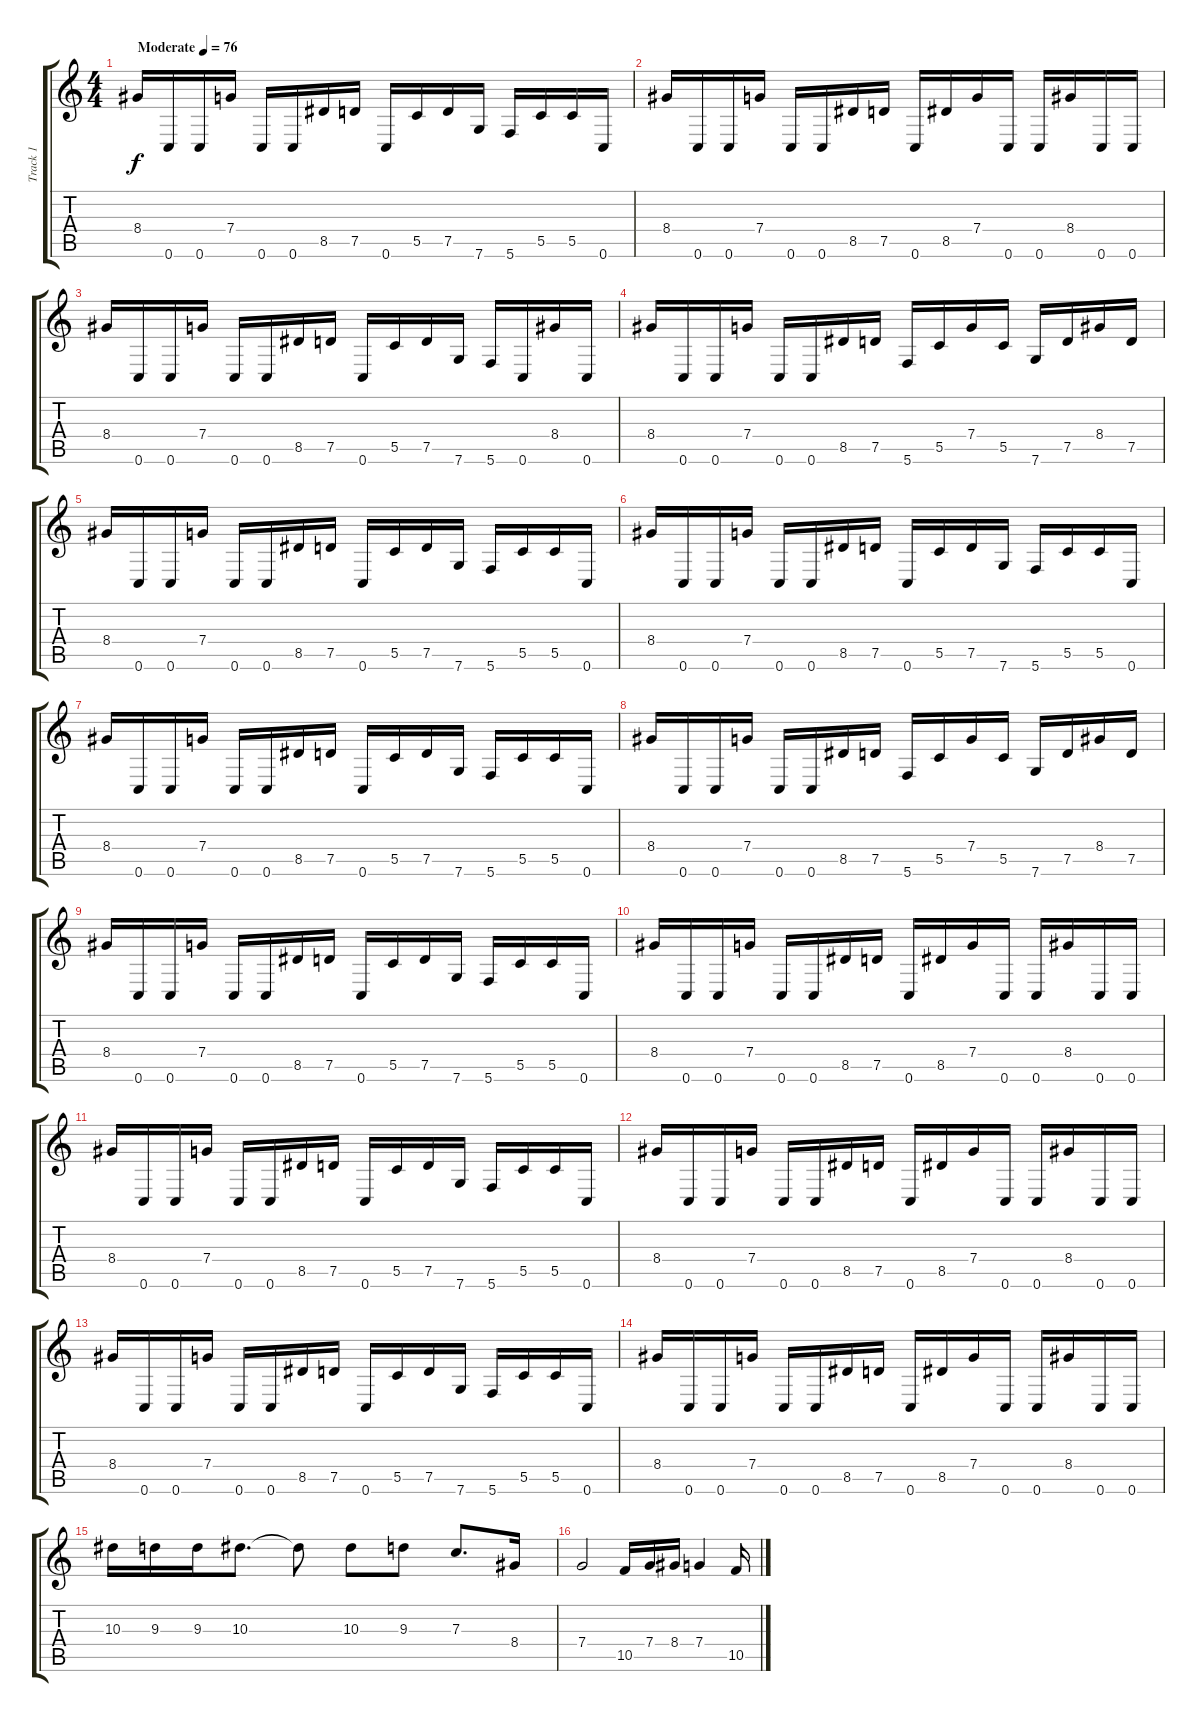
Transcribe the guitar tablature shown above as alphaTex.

\track ("Track 1" "Track 1") {instrument distortionguitar}
\staff {score tabs}
\tuning (D4 A3 F3 C3 G2 C2) {hide}
\ts (4 4)
\tempo (76 "Moderate")
\clef g2
\ks c
8.4.16{dy f instrument distortionguitar} 0.6.16 0.6.16 7.4.16 0.6.16 0.6.16 8.5.16 7.5.16 0.6.16 5.5.16 7.5.16 7.6.16 5.6.16 5.5.16 5.5.16 0.6.16 |
8.4.16 0.6.16 0.6.16 7.4.16 0.6.16 0.6.16 8.5.16 7.5.16 0.6.16 8.5.16 7.4.16 0.6.16 0.6.16 8.4.16 0.6.16 0.6.16 |
8.4.16 0.6.16 0.6.16 7.4.16 0.6.16 0.6.16 8.5.16 7.5.16 0.6.16 5.5.16 7.5.16 7.6.16 5.6.16 0.6.16 8.4.16 0.6.16 |
8.4.16 0.6.16 0.6.16 7.4.16 0.6.16 0.6.16 8.5.16 7.5.16 5.6.16 5.5.16 7.4.16 5.5.16 7.6.16 7.5.16 8.4.16 7.5.16 |
8.4.16 0.6.16 0.6.16 7.4.16 0.6.16 0.6.16 8.5.16 7.5.16 0.6.16 5.5.16 7.5.16 7.6.16 5.6.16 5.5.16 5.5.16 0.6.16 |
8.4.16 0.6.16 0.6.16 7.4.16 0.6.16 0.6.16 8.5.16 7.5.16 0.6.16 5.5.16 7.5.16 7.6.16 5.6.16 5.5.16 5.5.16 0.6.16 |
8.4.16 0.6.16 0.6.16 7.4.16 0.6.16 0.6.16 8.5.16 7.5.16 0.6.16 5.5.16 7.5.16 7.6.16 5.6.16 5.5.16 5.5.16 0.6.16 |
8.4.16 0.6.16 0.6.16 7.4.16 0.6.16 0.6.16 8.5.16 7.5.16 5.6.16 5.5.16 7.4.16 5.5.16 7.6.16 7.5.16 8.4.16 7.5.16 |
8.4.16 0.6.16 0.6.16 7.4.16 0.6.16 0.6.16 8.5.16 7.5.16 0.6.16 5.5.16 7.5.16 7.6.16 5.6.16 5.5.16 5.5.16 0.6.16 |
8.4.16 0.6.16 0.6.16 7.4.16 0.6.16 0.6.16 8.5.16 7.5.16 0.6.16 8.5.16 7.4.16 0.6.16 0.6.16 8.4.16 0.6.16 0.6.16 |
8.4.16 0.6.16 0.6.16 7.4.16 0.6.16 0.6.16 8.5.16 7.5.16 0.6.16 5.5.16 7.5.16 7.6.16 5.6.16 5.5.16 5.5.16 0.6.16 |
8.4.16 0.6.16 0.6.16 7.4.16 0.6.16 0.6.16 8.5.16 7.5.16 0.6.16 8.5.16 7.4.16 0.6.16 0.6.16 8.4.16 0.6.16 0.6.16 |
8.4.16 0.6.16 0.6.16 7.4.16 0.6.16 0.6.16 8.5.16 7.5.16 0.6.16 5.5.16 7.5.16 7.6.16 5.6.16 5.5.16 5.5.16 0.6.16 |
8.4.16 0.6.16 0.6.16 7.4.16 0.6.16 0.6.16 8.5.16 7.5.16 0.6.16 8.5.16 7.4.16 0.6.16 0.6.16 8.4.16 0.6.16 0.6.16 |
10.3.16 9.3.16 9.3.16 10.3.8{d} 10.3{t}.8 10.3.8 9.3.8 7.3.8{d} 8.4.16 |
7.4.2 10.5.16 7.4.16 8.4.16 7.4.4 10.5.16
